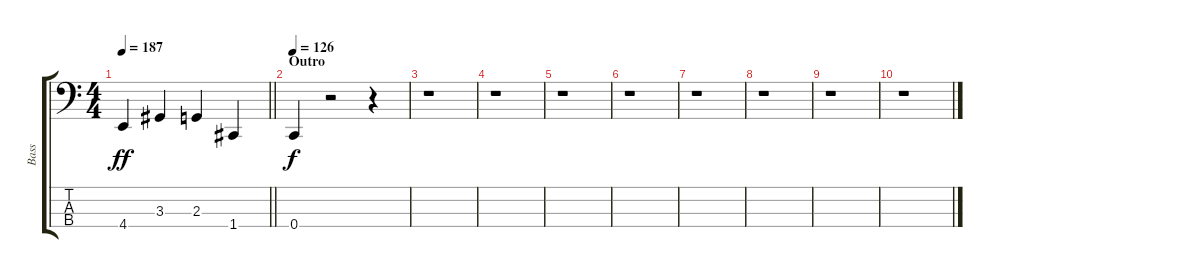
\track ("Bass" "Bass") {instrument electricbasspick}
\staff {score tabs}
\tuning (Eb2 Bb1 F1 C1) {hide}
\ts (4 4)
\tempo 187
\clef f4
\barLineRight lightlight
\ks c
4.4.4{dy ff} 3.3.4 2.3.4 1.4.4 |
\section ("" "Outro")
\tempo 126
0.4.4{dy f} r.2 r.4 |
r.1 |
r.1 |
r.1 |
r.1 |
r.1 |
r.1 |
r.1 |
r.1
